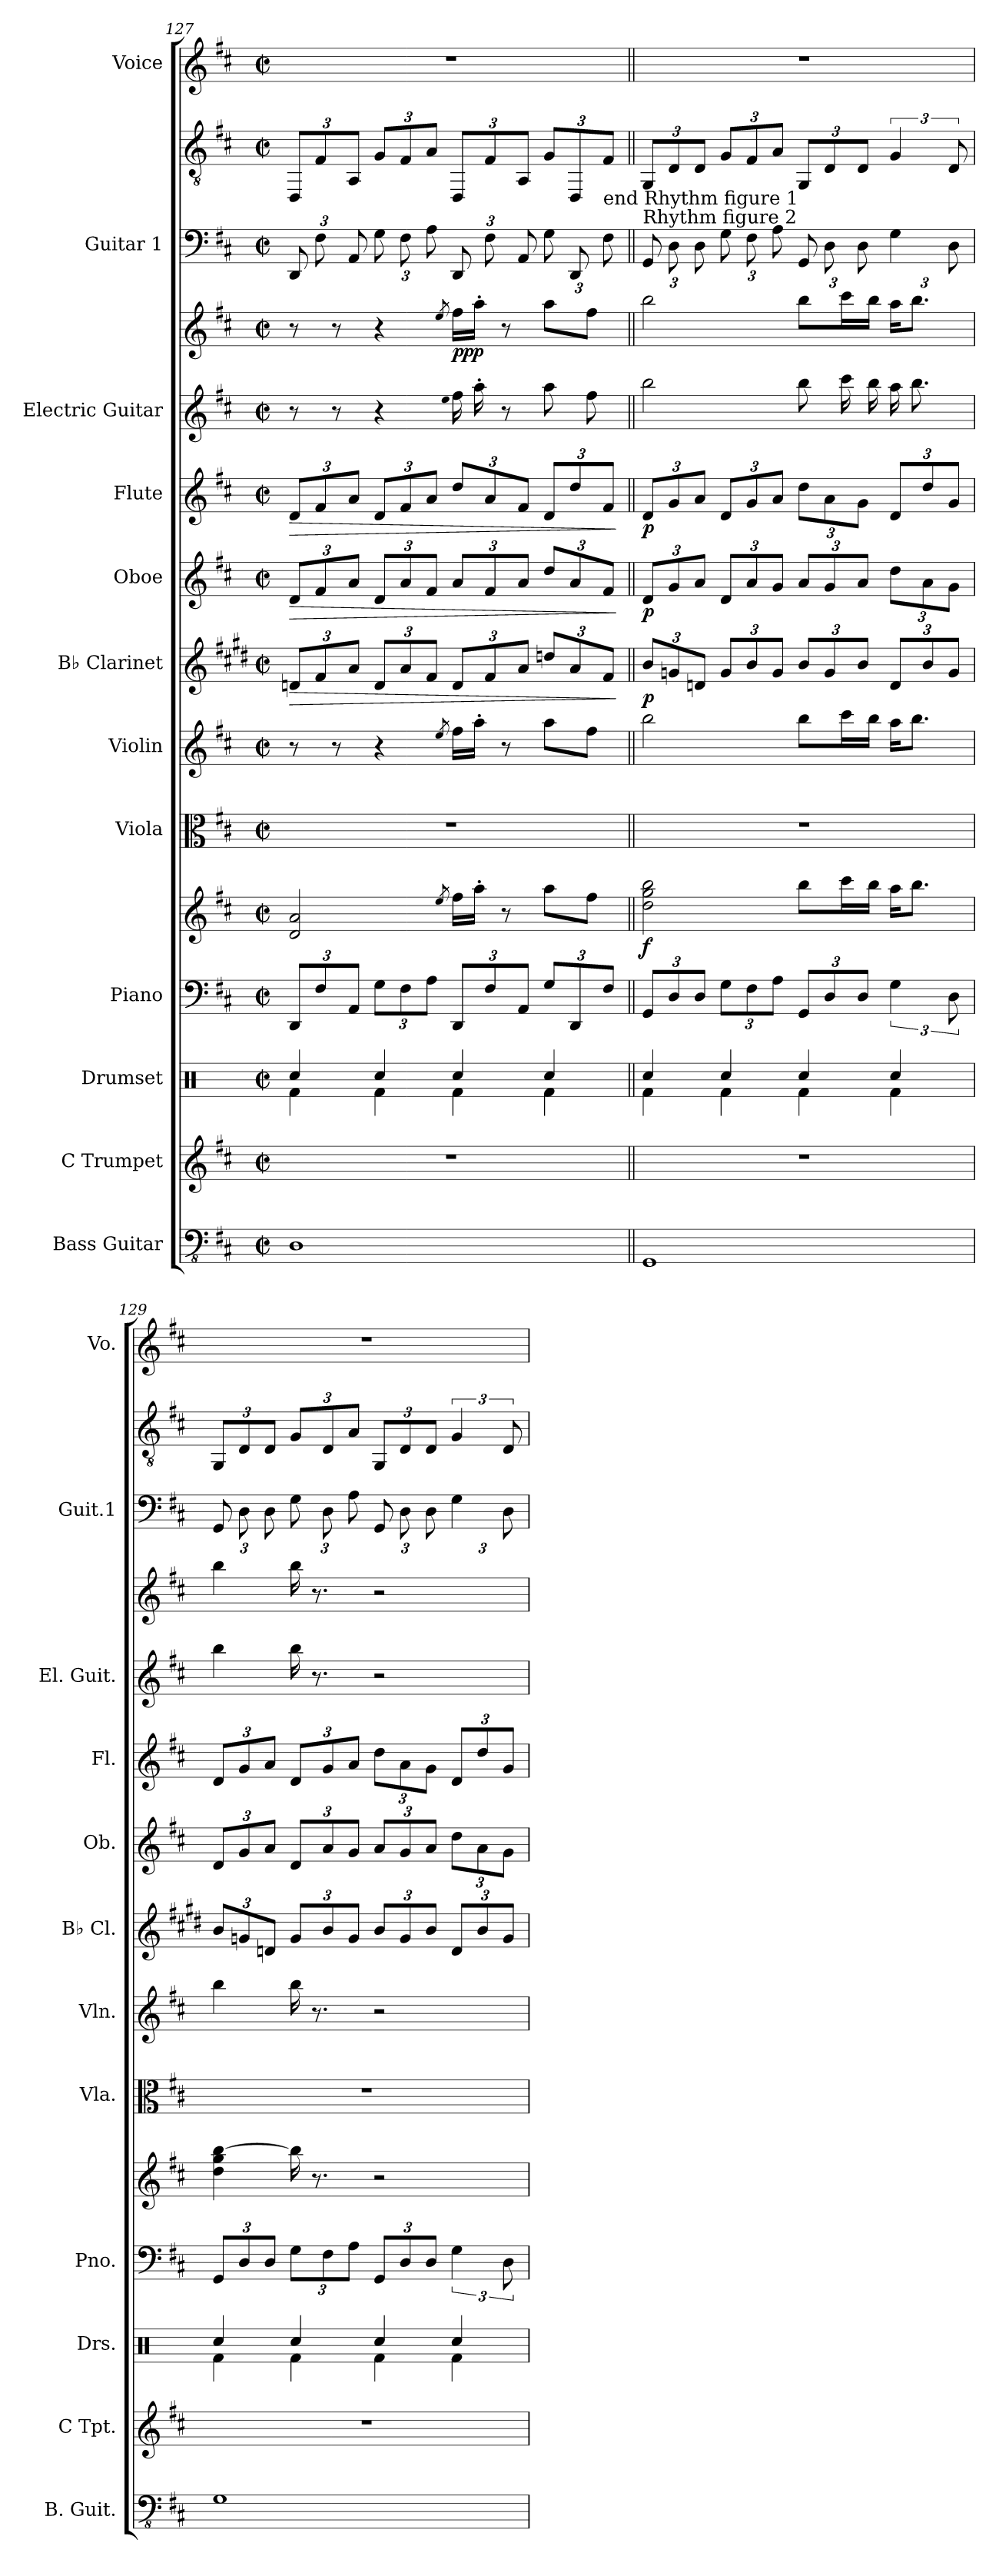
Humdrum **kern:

**kern	**kern	**kern	**kern	**kern	**dynam	**kern	**kern	**kern	**dynam	**kern	**dynam	**kern	**dynam	**kern	**kern	**dynam	**kern	**kern	**kern
*part12	*part11	*part10	*part9	*part9	*part9	*part8	*part7	*part6	*part6	*part5	*part5	*part4	*part4	*part3	*part3	*part3	*part2	*part2	*part1
*staff15	*staff14	*staff13	*staff12	*staff11	*staff11/12	*staff10	*staff9	*staff8	*staff8	*staff7	*staff7	*staff6	*staff6	*staff5	*staff4	*staff4/5	*staff3	*staff2	*staff1
*I"Bass Guitar	*I"C Trumpet	*I"Drumset	*I"Piano	*	*	*I"Viola	*I"Violin	*I"B♭ Clarinet	*	*I"Oboe	*	*I"Flute	*	*I"Electric Guitar	*	*	*I"Guitar 1	*	*I"Voice
*I'B. Guit.	*I'C Tpt.	*I'Drs.	*I'Pno.	*	*	*I'Vla.	*I'Vln.	*I'B♭ Cl.	*	*I'Ob.	*	*I'Fl.	*	*I'El. Guit.	*	*	*I'Guit.1	*	*I'Vo.
*clefFv4	*clefG2	*clefX	*clefF4	*clefG2	*	*clefC3	*clefG2	*clefG2	*	*clefG2	*	*clefG2	*	*	*clefG2	*	*	*clefGv2	*clefG2
*	*	*	*	*	*	*	*	*ITrd1c2	*	*	*	*	*	*	*	*	*	*	*
*k[f#c#]	*k[f#c#]	*k[]	*k[f#c#]	*k[f#c#]	*	*k[f#c#]	*k[f#c#]	*k[f#c#]	*	*k[f#c#]	*	*k[f#c#]	*	*k[f#c#]	*k[f#c#]	*	*k[f#c#]	*k[f#c#]	*k[f#c#]
*M2/2	*M2/2	*M2/2	*M2/2	*M2/2	*	*M2/2	*M2/2	*M2/2	*	*M2/2	*	*M2/2	*	*M2/2	*M2/2	*	*M2/2	*M2/2	*M2/2
*met(c|)	*met(c|)	*met(c|)	*met(c|)	*met(c|)	*	*met(c|)	*met(c|)	*met(c|)	*	*met(c|)	*	*met(c|)	*	*met(c|)	*met(c|)	*	*met(c|)	*met(c|)	*met(c|)
=127	=127	=127	=127	=127	=127	=127	=127	=127	=127	=127	=127	=127	=127	=127	=127	=127	=127	=127	=127
*	*	*^	*	*	*	*	*	*	*	*	*	*	*	*	*	*	*	*	*
*	*	*	*	*Xbrackettup	*	*	*	*	*Xbrackettup	*	*	*	*	*	*	*	*	*	*	*
!	!	!	!	!	!	!	!	!	!	!LO:HP:b	!	!	!	!	!	!	!	!	!	!
*	*	*	*	*	*	*	*	*	*	*	*Xbrackettup	*	*	*	*	*	*	*	*	*
!	!	!	!	!	!	!	!	!	!	!	!	!LO:HP:b	!	!	!	!	!	!	!	!
*	*	*	*	*	*	*	*	*	*	*	*	*	*Xbrackettup	*	*	*	*	*	*	*
!	!	!	!	!	!	!	!	!	!	!	!	!	!	!LO:HP:b	!	!	!	!	!	!
*	*	*	*	*	*	*	*	*	*	*	*	*	*	*	*	*	*	*Xbrackettup	*Xbrackettup	*
1DD	1r	4Rcc/	4Rf\	12DD/L	2d/ 2a/	.	1r	8r	12cn/L	>	12d/L	>	12d/L	>	8r	8r	.	12DD	12DD/L	1r
.	.	.	.	12F#/	.	.	.	.	12e/	.	12f#/	.	12f#/	.	.	.	.	12F#	12F#/	.
.	.	.	.	.	.	.	.	8r	.	.	.	.	.	.	8r	8r	.	.	.	.
.	.	.	.	12AA/J	.	.	.	.	12g/J	.	12a/J	.	12a/J	.	.	.	.	12AA	12AA/J	.
.	.	4Rcc/	4Rf\	12G\L	.	.	.	4r	12c/L	.	12d/L	.	12d/L	.	4r	4r	.	12G	12G/L	.
.	.	.	.	12F#\	.	.	.	.	12g/	.	12a/	.	12f#/	.	.	.	.	12F#	12F#/	.
.	.	.	.	12A\J	.	.	.	.	12e/J	.	12f#/J	.	12a/J	.	.	.	.	12A	12A/J	.
.	.	.	.	.	8qee/	.	.	8qee/	.	.	.	.	.	.	qee	8qee/	.	.	.	.
!	!	!	!	!	!	!	!	!	!	!	!	!	!	!	!	!	!LO:DY:b	!	!	!
.	.	4Rcc/	4Rf\	12DD/L	16ff#\LL	.	.	16ff#\LL	12c/L	.	12a/L	.	12dd/L	.	16ff#	16ff#\LL	ppp	12DD	12DD/L	.
.	.	.	.	.	16aa'\JJ	.	.	16aa'\JJ	.	.	.	.	.	.	16aa'	16aa'\JJ	.	.	.	.
.	.	.	.	12F#/	.	.	.	.	12e/	.	12f#/	.	12a/	.	.	.	.	12F#	12F#/	.
.	.	.	.	.	8r	.	.	8r	.	.	.	.	.	.	8r	8r	.	.	.	.
.	.	.	.	12AA/J	.	.	.	.	12g/J	.	12a/J	.	12f#/J	.	.	.	.	12AA	12AA/J	.
.	.	4Rcc/	4Rf\	12G/L	8aa\L	.	.	8aa\L	12ccn/L	.	12dd/L	.	12d/L	.	8aa	8aa\L	.	12G	12G/L	.
.	.	.	.	12DD/	.	.	.	.	12g/	.	12a/	.	12dd/	.	.	.	.	12DD	12DD/	.
.	.	.	.	.	8ff#\J	.	.	8ff#\J	.	.	.	.	.	.	8ff#	8ff#\J	.	.	.	.
!	!	!	!	!	!	!	!	!	!	!	!	!	!	!	!	!	!	!	!LO:TX:b:t=end Rhythm figure 1	!
.	.	.	.	12F#/J	.	.	.	.	12e/J	.	12f#/J	.	12f#/J	.	.	.	.	12F#	12F#/J	.
*	*	*v	*v	*	*	*	*	*	*	*	*	*	*	*	*	*	*	*	*	*
.	.	.	.	.	.	.	.	.	]	.	]	.	]	.	.	.	.	.	.
=128||	=128||	=128||	=128||	=128||	=128||	=128||	=128||	=128||	=128||	=128||	=128||	=128||	=128||	=128||	=128||	=128||	=128||	=128||	=128||
*	*	*^	*	*	*	*	*	*	*	*	*	*	*	*	*	*	*	*	*
!	!	!	!	!	!	!	!	!	!	!	!	!	!	!	!	!	!	!	!LO:TX:b:t=Rhythm figure 2	!
!	!	!	!	!	!	!LO:DY:b	!	!	!	!LO:DY:b	!	!LO:DY:b	!	!LO:DY:b	!	!	!	!	!	!
1GGG	1r	4Rcc/	4Rf\	12GG/L	2dd\ 2gg\ 2bb\	f	1r	2bb\	12a/L	p	12d/L	p	12d/L	p	2bb	2bb\	.	12GG	12GG/L	1r
.	.	.	.	12D/	.	.	.	.	12fn/	.	12g/	.	12g/	.	.	.	.	12D	12D/	.
.	.	.	.	12D/J	.	.	.	.	12cn/J	.	12a/J	.	12a/J	.	.	.	.	12D	12D/J	.
.	.	4Rcc/	4Rf\	12G\L	.	.	.	.	12f/L	.	12d/L	.	12d/L	.	.	.	.	12G	12G/L	.
.	.	.	.	12F#\	.	.	.	.	12a/	.	12a/	.	12g/	.	.	.	.	12F#	12F#/	.
.	.	.	.	12A\J	.	.	.	.	12f/J	.	12g/J	.	12a/J	.	.	.	.	12A	12A/J	.
.	.	4Rcc/	4Rf\	12GG/L	8bb\L	.	.	8bb\L	12a/L	.	12a/L	.	12dd\L	.	8bb	8bb\L	.	12GG	12GG/L	.
.	.	.	.	12D/	.	.	.	.	12f/	.	12g/	.	12a\	.	.	.	.	12D	12D/	.
.	.	.	.	.	16ccc#\L	.	.	16ccc#\L	.	.	.	.	.	.	16ccc#	16ccc#\L	.	.	.	.
.	.	.	.	12D/J	.	.	.	.	12a/J	.	12a/J	.	12g\J	.	.	.	.	12D	12D/J	.
.	.	.	.	.	16bb\JJ	.	.	16bb\JJ	.	.	.	.	.	.	16bb	16bb\JJ	.	.	.	.
*	*	*	*	*brackettup	*	*	*	*	*	*	*	*	*	*	*	*	*	*	*brackettup	*
.	.	4Rcc/	4Rf\	6G\	16aa\KL	.	.	16aa\KL	12c/L	.	12dd\L	.	12d/L	.	16aa	16aa\KL	.	6G	6G/	.
.	.	.	.	.	8.bb\J	.	.	8.bb\J	.	.	.	.	.	.	8.bb	8.bb\J	.	.	.	.
.	.	.	.	.	.	.	.	.	12a/	.	12a\	.	12dd/	.	.	.	.	.	.	.
.	.	.	.	12D\	.	.	.	.	12f/J	.	12g\J	.	12g/J	.	.	.	.	12D	12D/	.
!!LO:PB:g=z
=129	=129	=129	=129	=129	=129	=129	=129	=129	=129	=129	=129	=129	=129	=129	=129	=129	=129	=129	=129	=129
*	*	*	*	*Xbrackettup	*	*	*	*	*	*	*	*	*	*	*	*	*	*	*Xbrackettup	*
1GG	1r	4Rcc/	4Rf\	12GG/L	4dd\ 4gg\ [4bb\	.	1r	4bb\	12a/L	.	12d/L	.	12d/L	.	4bb	4bb\	.	12GG	12GG/L	1r
.	.	.	.	12D/	.	.	.	.	12fn/	.	12g/	.	12g/	.	.	.	.	12D	12D/	.
.	.	.	.	12D/J	.	.	.	.	12cn/J	.	12a/J	.	12a/J	.	.	.	.	12D	12D/J	.
.	.	4Rcc/	4Rf\	12G\L	16bb\]	.	.	16bb\	12f/L	.	12d/L	.	12d/L	.	16bb	16bb\	.	12G	12G/L	.
.	.	.	.	.	8.r	.	.	8.r	.	.	.	.	.	.	8.r	8.r	.	.	.	.
.	.	.	.	12F#\	.	.	.	.	12a/	.	12a/	.	12g/	.	.	.	.	12D	12D/	.
.	.	.	.	12A\J	.	.	.	.	12f/J	.	12g/J	.	12a/J	.	.	.	.	12A	12A/J	.
.	.	4Rcc/	4Rf\	12GG/L	2r	.	.	2r	12a/L	.	12a/L	.	12dd\L	.	2r	2r	.	12GG	12GG/L	.
.	.	.	.	12D/	.	.	.	.	12f/	.	12g/	.	12a\	.	.	.	.	12D	12D/	.
.	.	.	.	12D/J	.	.	.	.	12a/J	.	12a/J	.	12g\J	.	.	.	.	12D	12D/J	.
*	*	*	*	*brackettup	*	*	*	*	*	*	*	*	*	*	*	*	*	*	*brackettup	*
.	.	4Rcc/	4Rf\	6G\	.	.	.	.	12c/L	.	12dd\L	.	12d/L	.	.	.	.	6G	6G/	.
.	.	.	.	.	.	.	.	.	12a/	.	12a\	.	12dd/	.	.	.	.	.	.	.
.	.	.	.	12D\	.	.	.	.	12f/J	.	12g\J	.	12g/J	.	.	.	.	12D	12D/	.
*	*	*v	*v	*	*	*	*	*	*	*	*	*	*	*	*	*	*	*	*	*
=	=	=	=	=	=	=	=	=	=	=	=	=	=	=	=	=	=	=	=
*-	*-	*-	*-	*-	*-	*-	*-	*-	*-	*-	*-	*-	*-	*-	*-	*-	*-	*-	*-
